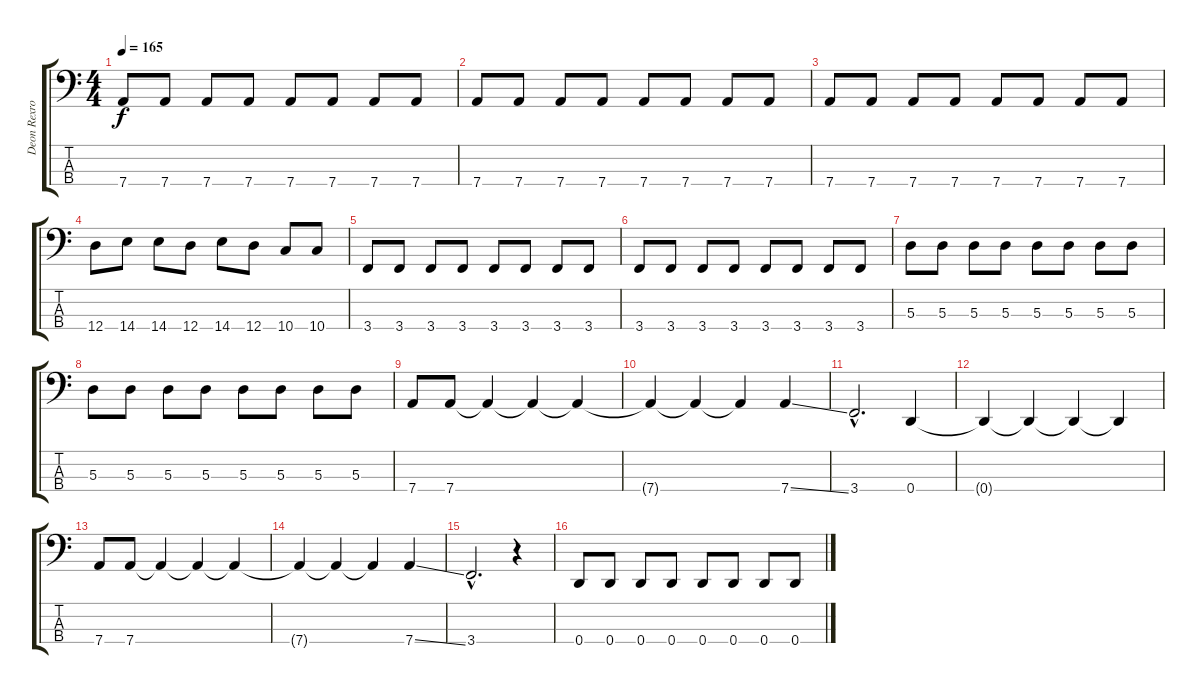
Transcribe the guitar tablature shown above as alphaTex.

\track ("Deon Rexroat" "Deon Rexro") {instrument electricbasspick}
\staff {score tabs}
\tuning (G2 D2 A1 D1) {hide}
\ts (4 4)
\tempo 165
\clef f4
\ks c
7.4.8{dy f} 7.4.8 7.4.8 7.4.8 7.4.8 7.4.8 7.4.8 7.4.8 |
7.4.8 7.4.8 7.4.8 7.4.8 7.4.8 7.4.8 7.4.8 7.4.8 |
7.4.8 7.4.8 7.4.8 7.4.8 7.4.8 7.4.8 7.4.8 7.4.8 |
12.4.8 14.4.8 14.4.8 12.4.8 14.4.8 12.4.8 10.4.8 10.4.8 |
3.4.8 3.4.8 3.4.8 3.4.8 3.4.8 3.4.8 3.4.8 3.4.8 |
3.4.8 3.4.8 3.4.8 3.4.8 3.4.8 3.4.8 3.4.8 3.4.8 |
5.3.8 5.3.8 5.3.8 5.3.8 5.3.8 5.3.8 5.3.8 5.3.8 |
5.3.8 5.3.8 5.3.8 5.3.8 5.3.8 5.3.8 5.3.8 5.3.8 |
7.4.8 7.4.8 7.4{t}.4 7.4{t}.4 7.4{t}.4 |
7.4{t}.4 7.4{t}.4 7.4{t}.4 7.4{ss}.4 |
3.4{hac}.2{d} 0.4.4 |
0.4{t}.4 0.4{t}.4 0.4{t}.4 0.4{t}.4 |
7.4.8 7.4.8 7.4{t}.4 7.4{t}.4 7.4{t}.4 |
7.4{t}.4 7.4{t}.4 7.4{t}.4 7.4{ss}.4 |
3.4{hac}.2{d} r.4 |
0.4.8 0.4.8 0.4.8 0.4.8 0.4.8 0.4.8 0.4.8 0.4.8
